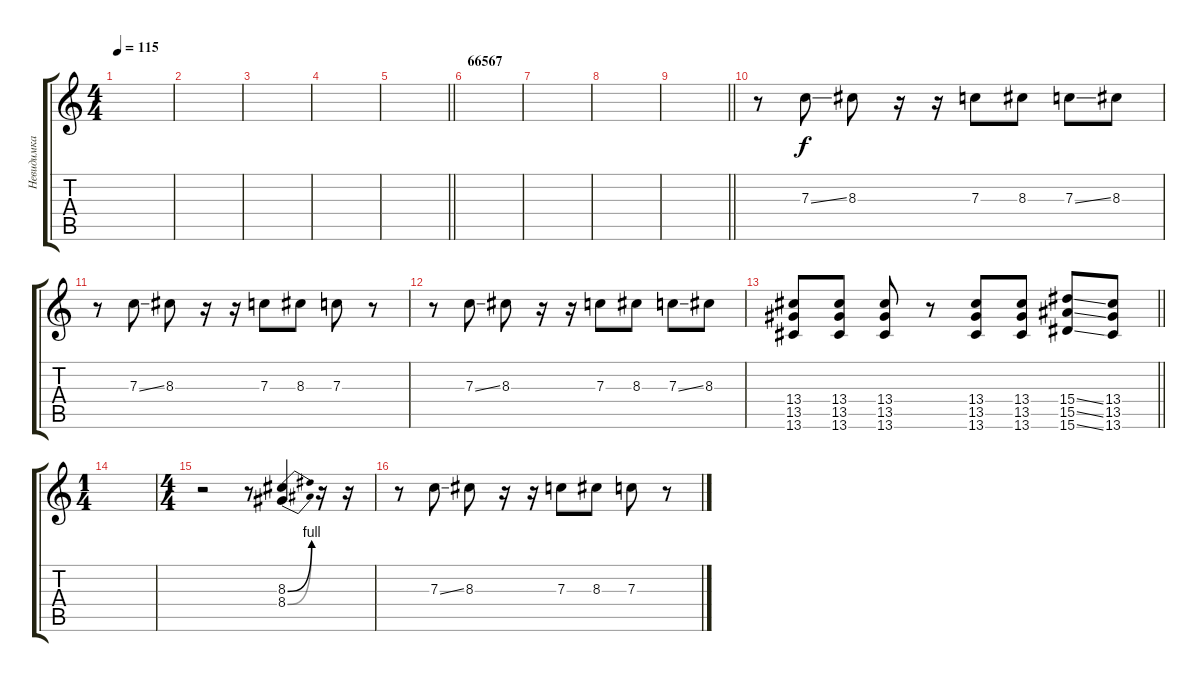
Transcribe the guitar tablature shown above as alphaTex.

\track ("Невидимка" "Невидимка") {instrument distortionguitar}
\staff {score tabs}
\tuning (D4 A3 F3 C3 G2 C2) {hide}
\ts (4 4)
\tempo 115
\clef g2
\ks c
|
|
|
|
\barLineRight lightlight
|
\section ("" "66567")
|
|
|
\barLineRight lightlight
|
\section ("" "")
r.8 7.3{ss}.8{dy f} 8.3.8 r.16 r.16 7.3.8 8.3.8 7.3{ss}.8 8.3.8 |
r.8 7.3{ss}.8 8.3.8 r.16 r.16 7.3.8 8.3.8 7.3.8 r.8 |
r.8 7.3{ss}.8 8.3.8 r.16 r.16 7.3.8 8.3.8 7.3{ss}.8 8.3.8 |
\barLineRight lightlight
(13.4 13.5 13.6).8 (13.4 13.5 13.6).8 (13.4 13.5 13.6).8 r.8 (13.4 13.5 13.6).8 (13.4 13.5 13.6).8 (15.4{ss} 15.5{ss} 15.6{ss}).8 (13.4 13.5 13.6).8 |
\ts (1 4)
|
\ts (4 4)
r.2 r.8 (8.3{be (bend 0 0 60 4)} 8.4{be (bend 0 0 60 4)}).4 r.16 r.16 |
r.8 7.3{ss}.8 8.3.8 r.16 r.16 7.3.8 8.3.8 7.3.8 r.8
